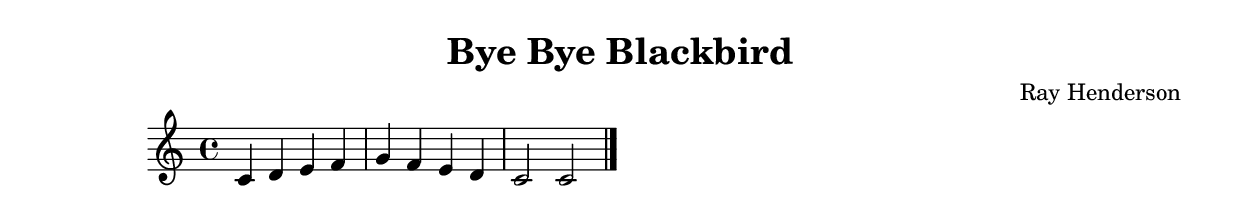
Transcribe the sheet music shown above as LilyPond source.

\version "2.24.4"

\header {
  title = "Bye Bye Blackbird"
  composer = "Ray Henderson"
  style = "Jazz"
}

\score {
  \new Staff {
    \clef treble
    \time 4/4
    \key c \major
    
    % Simple chord progression placeholder
    c'4 d' e' f' |
    g' f' e' d' |
    c'2 c'2 |
    \bar "|."
  }
  \layout {}
  \midi {
    \tempo 4 = 120
  }
}